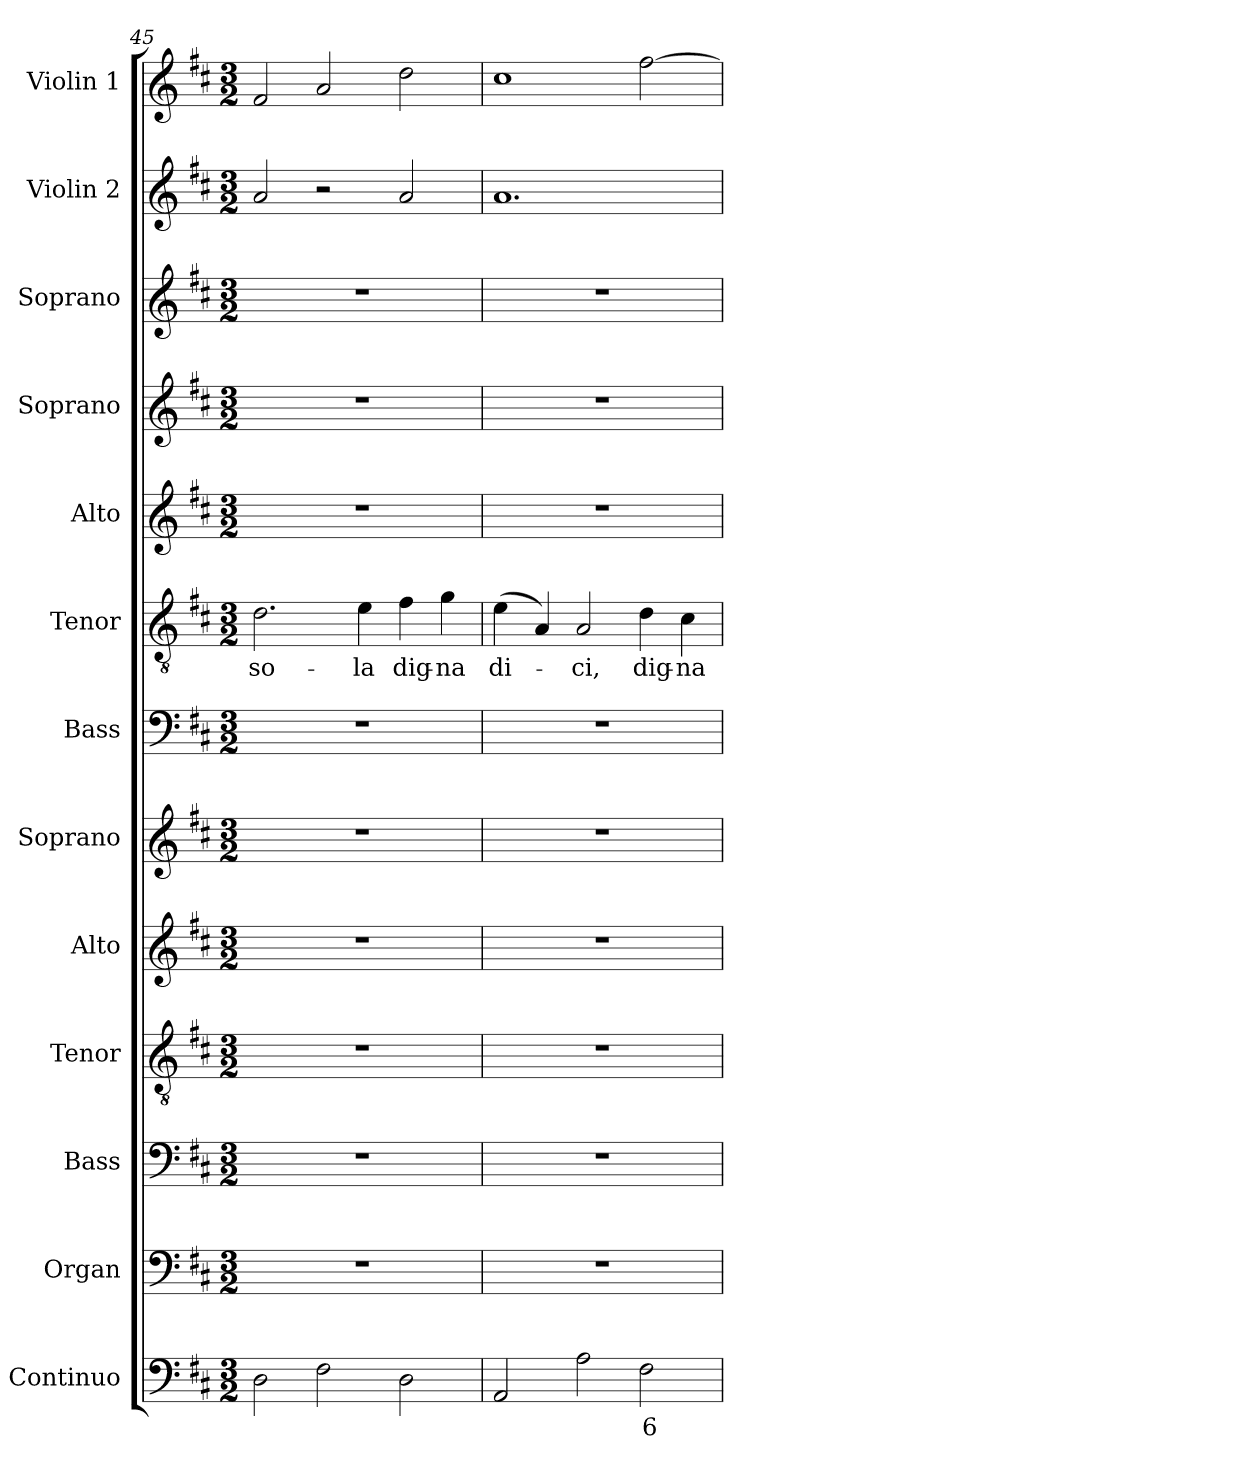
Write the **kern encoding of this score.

**kern	**text	**kern	**kern	**kern	**kern	**kern	**kern	**kern	**text	**kern	**kern	**kern	**kern	**kern
*part13	*part13	*part12	*part11	*part10	*part9	*part8	*part7	*part6	*part6	*part5	*part4	*part3	*part2	*part1
*staff13	*staff13	*staff12	*staff11	*staff10	*staff9	*staff8	*staff7	*staff6	*staff6	*staff5	*staff4	*staff3	*staff2	*staff1
*I"Continuo	*	*I"Organ	*I"Bass	*I"Tenor	*I"Alto	*I"Soprano	*I"Bass	*I"Tenor	*	*I"Alto	*I"Soprano	*I"Soprano	*I"Violin 2	*I"Violin 1
*I'Cont.	*	*I'Org.	*I'B.	*I'T.	*I'A.	*I'S.	*I'B.	*I'T.	*	*I'A.	*I'S.	*I'S.	*I'Vln. 2	*I'Vln. 1
*clefF4	*	*clefF4	*clefF4	*clefGv2	*clefG2	*clefG2	*clefF4	*clefGv2	*	*clefG2	*clefG2	*clefG2	*clefG2	*clefG2
*	*	*	*	*ITrd7c12	*	*	*	*ITrd7c12	*	*	*	*	*	*
*k[f#c#]	*	*k[f#c#]	*k[f#c#]	*k[f#c#]	*k[f#c#]	*k[f#c#]	*k[f#c#]	*k[f#c#]	*	*k[f#c#]	*k[f#c#]	*k[f#c#]	*k[f#c#]	*k[f#c#]
*D:	*	*D:	*D:	*D:	*D:	*D:	*D:	*D:	*	*D:	*D:	*D:	*D:	*D:
*M3/2	*	*M3/2	*M3/2	*M3/2	*M3/2	*M3/2	*M3/2	*M3/2	*	*M3/2	*M3/2	*M3/2	*M3/2	*M3/2
=45	=45	=45	=45	=45	=45	=45	=45	=45	=45	=45	=45	=45	=45	=45
!	!	!LO:N:vis=1	!LO:N:vis=1	!LO:N:vis=1	!LO:N:vis=1	!LO:N:vis=1	!LO:N:vis=1	!	!	!	!	!	!	!
!	!	!	!	!	!	!	!	!	!LO:LY:b:color=#000000	!LO:N:vis=1	!LO:N:vis=1	!LO:N:vis=1	!	!
2Di\	.	1.r	1.r	1.r	1.r	1.r	1.r	2.Di\	so-	1.r	1.r	1.r	2ai/	2f#i/
2F#i\	.	.	.	.	.	.	.	.	.	.	.	.	2r	2ai/
!	!	!	!	!	!	!	!	!	!LO:LY:b:color=#000000	!	!	!	!	!
.	.	.	.	.	.	.	.	4Ei\	-la	.	.	.	.	.
!	!	!	!	!	!	!	!	!	!LO:LY:b:color=#000000	!	!	!	!	!
2Di\	.	.	.	.	.	.	.	4F#i\	dig-	.	.	.	2ai/	2ddi\
!	!	!	!	!	!	!	!	!	!LO:LY:b:color=#000000	!	!	!	!	!
.	.	.	.	.	.	.	.	4Gi\	-na	.	.	.	.	.
=46	=46	=46	=46	=46	=46	=46	=46	=46	=46	=46	=46	=46	=46	=46
!	!	!LO:N:vis=1	!LO:N:vis=1	!LO:N:vis=1	!LO:N:vis=1	!LO:N:vis=1	!LO:N:vis=1	!	!	!	!	!	!	!
!	!	!	!	!	!	!	!	!	!LO:LY:b:color=#000000	!LO:N:vis=1	!LO:N:vis=1	!LO:N:vis=1	!	!
2AAi/	.	1.r	1.r	1.r	1.r	1.r	1.r	(4Ei\	di-	1.r	1.r	1.r	1.ai	1cc#i
.	.	.	.	.	.	.	.	4AAi/)	.	.	.	.	.	.
!	!	!	!	!	!	!	!	!	!LO:LY:b:color=#000000	!	!	!	!	!
2Ai\	.	.	.	.	.	.	.	2AAi/	-ci,	.	.	.	.	.
!	!LO:LY:b:color=#000000	!	!	!	!	!	!	!	!	!	!	!	!	!
!	!	!	!	!	!	!	!	!	!LO:LY:b:color=#000000	!	!	!	!	!
2F#i\	6	.	.	.	.	.	.	4Di\	dig-	.	.	.	.	[>2ff#i\
!	!	!	!	!	!	!	!	!	!LO:LY:b:color=#000000	!	!	!	!	!
.	.	.	.	.	.	.	.	4C#i\	-na	.	.	.	.	.
=	=	=	=	=	=	=	=	=	=	=	=	=	=	=
*-	*-	*-	*-	*-	*-	*-	*-	*-	*-	*-	*-	*-	*-	*-
